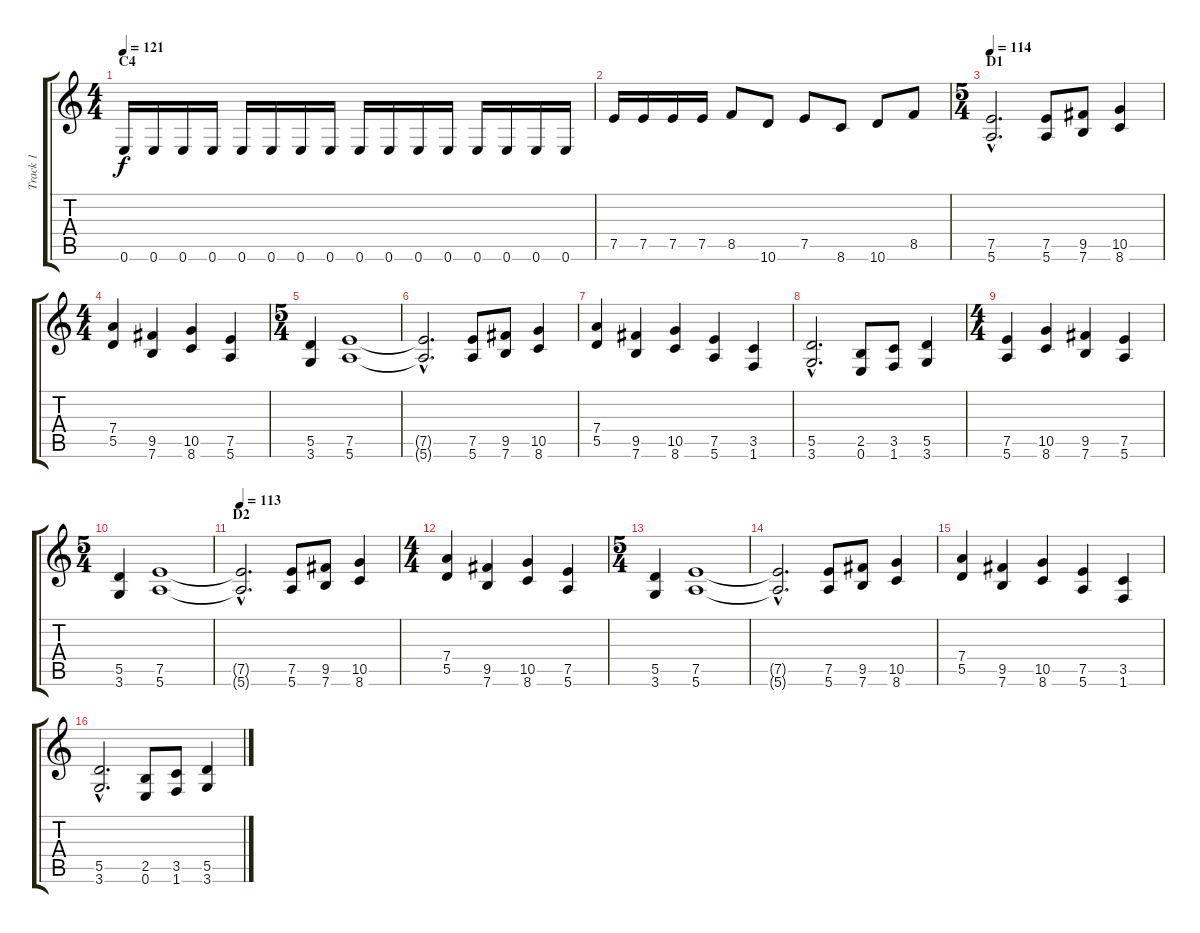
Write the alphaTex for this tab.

\track ("Track 1" "Track 1") {instrument distortionguitar}
\staff {score tabs}
\tuning (E4 B3 G3 D3 A2 E2) {hide}
\ts (4 4)
\section ("" "C4")
\tempo 121
\clef g2
\ks c
0.6.16{dy f} 0.6.16 0.6.16 0.6.16 0.6.16 0.6.16 0.6.16 0.6.16 0.6.16 0.6.16 0.6.16 0.6.16 0.6.16 0.6.16 0.6.16 0.6.16 |
7.5.16 7.5.16 7.5.16 7.5.16 8.5.8 10.6.8 7.5.8 8.6.8 10.6.8 8.5.8 |
\ts (5 4)
\section ("" "D1")
\tempo 114
(7.5{hac} 5.6{hac}).2{d} (7.5 5.6).8 (9.5 7.6).8 (10.5 8.6).4 |
\ts (4 4)
(7.4 5.5).4 (9.5 7.6).4 (10.5 8.6).4 (7.5 5.6).4 |
\ts (5 4)
(5.5 3.6).4 (7.5 5.6).1 |
(7.5{hac t} 5.6{hac t}).2{d} (7.5 5.6).8 (9.5 7.6).8 (10.5 8.6).4 |
(7.4 5.5).4 (9.5 7.6).4 (10.5 8.6).4 (7.5 5.6).4 (3.5 1.6).4 |
(5.5{hac} 3.6{hac}).2{d} (2.5 0.6).8 (3.5 1.6).8 (5.5 3.6).4 |
\ts (4 4)
(7.5 5.6).4 (10.5 8.6).4 (9.5 7.6).4 (7.5 5.6).4 |
\ts (5 4)
(5.5 3.6).4 (7.5 5.6).1 |
\section ("" "D2")
\tempo 113
(7.5{hac t} 5.6{hac t}).2{d} (7.5 5.6).8 (9.5 7.6).8 (10.5 8.6).4 |
\ts (4 4)
(7.4 5.5).4 (9.5 7.6).4 (10.5 8.6).4 (7.5 5.6).4 |
\ts (5 4)
(5.5 3.6).4 (7.5 5.6).1 |
(7.5{hac t} 5.6{hac t}).2{d} (7.5 5.6).8 (9.5 7.6).8 (10.5 8.6).4 |
(7.4 5.5).4 (9.5 7.6).4 (10.5 8.6).4 (7.5 5.6).4 (3.5 1.6).4 |
(5.5{hac} 3.6{hac}).2{d} (2.5 0.6).8 (3.5 1.6).8 (5.5 3.6).4
